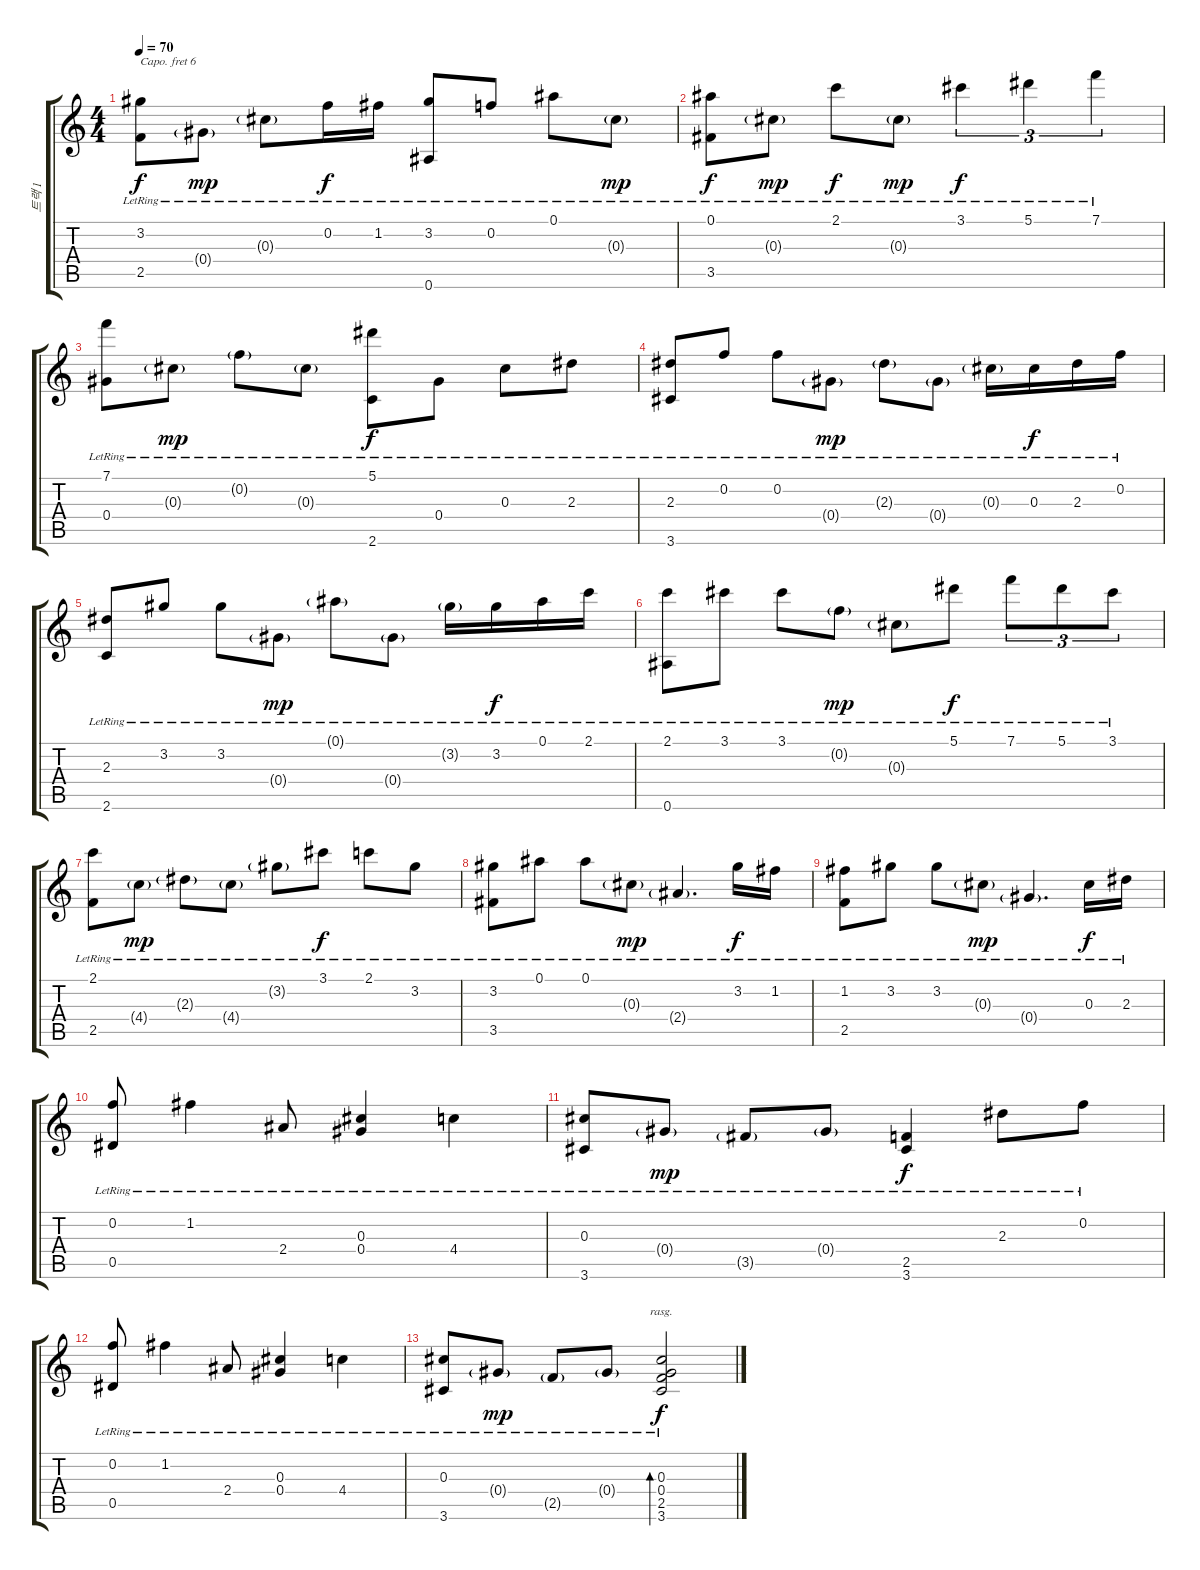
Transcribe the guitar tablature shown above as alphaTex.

\track ("트랙 1" "트랙 1") {instrument acousticguitarsteel}
\staff {score tabs}
\capo 6
\tuning (E4 B3 G3 D3 A2 E2) {hide}
\ts (4 4)
\tempo 70
\clef g2
\ks c
(3.2{lr} 2.5{lr}).8{dy f} 0.4{g lr}.8{dy mp} 0.3{g lr}.8 0.2{lr}.16{dy f} 1.2{lr}.16 (3.2{lr} 0.6{lr}).8 0.2{lr}.8 0.1{lr}.8 0.3{g lr}.8{dy mp} |
(0.1{lr} 3.5{lr}).8{dy f} 0.3{g lr}.8{dy mp} 2.1{lr}.8{dy f} 0.3{g lr}.8{dy mp} 3.1{lr}.4{tu (3 2) dy f} 5.1{lr}.4{tu (3 2)} 7.1{lr}.4{tu (3 2)} |
(7.1{lr} 0.4{lr}).8 0.3{g lr}.8{dy mp} 0.2{g lr}.8 0.3{g lr}.8 (5.1{lr} 2.6{lr}).8{dy f} 0.4{lr}.8 0.3{lr}.8 2.3{lr}.8 |
(2.3{lr} 3.6{lr}).8 0.2{lr}.8 0.2{lr}.8 0.4{g lr}.8{dy mp} 2.3{g lr}.8 0.4{g lr}.8 0.3{g lr}.16 0.3{lr}.16{dy f} 2.3{lr}.16 0.2{lr}.16 |
(2.3{lr} 2.6{lr}).8 3.2{lr}.8 3.2{lr}.8 0.4{g lr}.8{dy mp} 0.1{g lr}.8 0.4{g lr}.8 3.2{g lr}.16 3.2{lr}.16{dy f} 0.1{lr}.16 2.1{lr}.16 |
(2.1{lr} 0.6{lr}).8 3.1{lr}.8 3.1{lr}.8 0.2{g lr}.8{dy mp} 0.3{g lr}.8 5.1{lr}.8{dy f} 7.1{lr}.8{tu (3 2)} 5.1{lr}.8{tu (3 2)} 3.1{lr}.8{tu (3 2)} |
(2.1{lr} 2.5{lr}).8 4.4{g lr}.8{dy mp} 2.3{g lr}.8 4.4{g lr}.8 3.2{g lr}.8 3.1{lr}.8{dy f} 2.1{lr}.8 3.2{lr}.8 |
(3.2{lr} 3.5{lr}).8 0.1{lr}.8 0.1{lr}.8 0.3{g lr}.8{dy mp} 2.4{g lr}.4{d} 3.2{lr}.16{dy f} 1.2{lr}.16 |
(1.2{lr} 2.5{lr}).8 3.2{lr}.8 3.2{lr}.8 0.3{g lr}.8{dy mp} 0.4{g lr}.4{d} 0.3{lr}.16{dy f} 2.3{lr}.16 |
(0.2{lr} 0.5{lr}).8 1.2{lr}.4 2.4{lr}.8 (0.3{lr} 0.4{lr}).4 4.4{lr}.4 |
(0.3{lr} 3.6{lr}).8 0.4{g lr}.8{dy mp} 3.5{g lr}.8 0.4{g lr}.8 (2.5{lr} 3.6{lr}).4{dy f} 2.3{lr}.8 0.2{lr}.8 |
(0.2{lr} 0.5{lr}).8 1.2{lr}.4 2.4{lr}.8 (0.3{lr} 0.4{lr}).4 4.4{lr}.4 |
(0.3{lr} 3.6{lr}).8 0.4{g lr}.8{dy mp} 2.5{g lr}.8 0.4{g lr}.8 (0.3{lr} 0.4{lr} 2.5{lr} 3.6{lr}).2{bd 240 rasg ii dy f}
